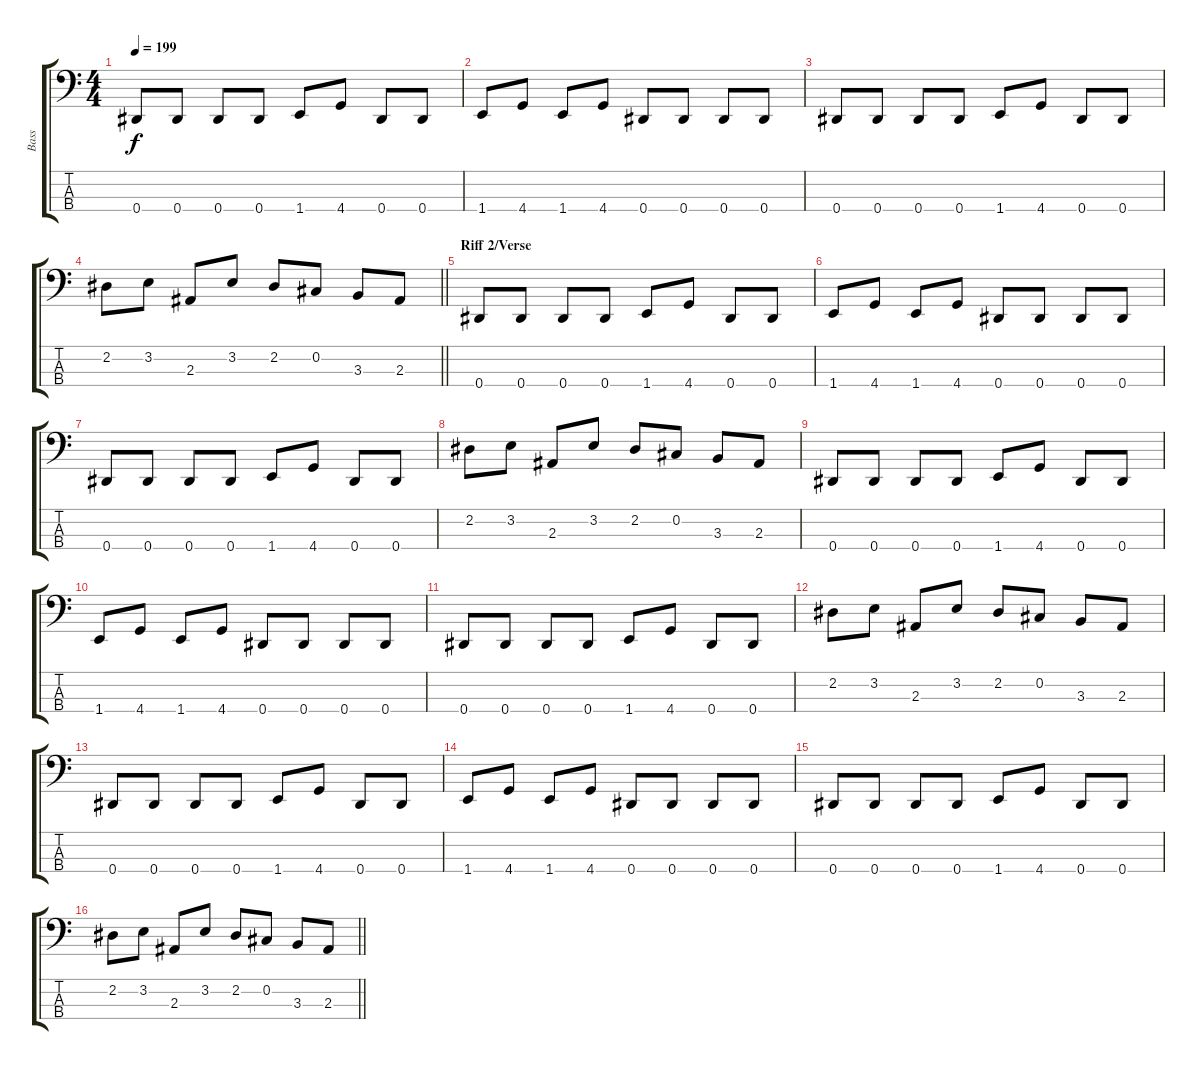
\track ("Bass" "Bass") {instrument electricbasspick}
\staff {score tabs}
\tuning (Gb2 Db2 Ab1 Eb1) {hide}
\ts (4 4)
\tempo 199
\clef f4
\ks c
0.4.8{dy f} 0.4.8 0.4.8 0.4.8 1.4.8 4.4.8 0.4.8 0.4.8 |
1.4.8 4.4.8 1.4.8 4.4.8 0.4.8 0.4.8 0.4.8 0.4.8 |
0.4.8 0.4.8 0.4.8 0.4.8 1.4.8 4.4.8 0.4.8 0.4.8 |
\barLineRight lightlight
2.2.8 3.2.8 2.3.8 3.2.8 2.2.8 0.2.8 3.3.8 2.3.8 |
\section ("" "Riff 2/Verse")
0.4.8 0.4.8 0.4.8 0.4.8 1.4.8 4.4.8 0.4.8 0.4.8 |
1.4.8 4.4.8 1.4.8 4.4.8 0.4.8 0.4.8 0.4.8 0.4.8 |
0.4.8 0.4.8 0.4.8 0.4.8 1.4.8 4.4.8 0.4.8 0.4.8 |
2.2.8 3.2.8 2.3.8 3.2.8 2.2.8 0.2.8 3.3.8 2.3.8 |
0.4.8 0.4.8 0.4.8 0.4.8 1.4.8 4.4.8 0.4.8 0.4.8 |
1.4.8 4.4.8 1.4.8 4.4.8 0.4.8 0.4.8 0.4.8 0.4.8 |
0.4.8 0.4.8 0.4.8 0.4.8 1.4.8 4.4.8 0.4.8 0.4.8 |
2.2.8 3.2.8 2.3.8 3.2.8 2.2.8 0.2.8 3.3.8 2.3.8 |
0.4.8 0.4.8 0.4.8 0.4.8 1.4.8 4.4.8 0.4.8 0.4.8 |
1.4.8 4.4.8 1.4.8 4.4.8 0.4.8 0.4.8 0.4.8 0.4.8 |
0.4.8 0.4.8 0.4.8 0.4.8 1.4.8 4.4.8 0.4.8 0.4.8 |
\barLineRight lightlight
2.2.8 3.2.8 2.3.8 3.2.8 2.2.8 0.2.8 3.3.8 2.3.8
